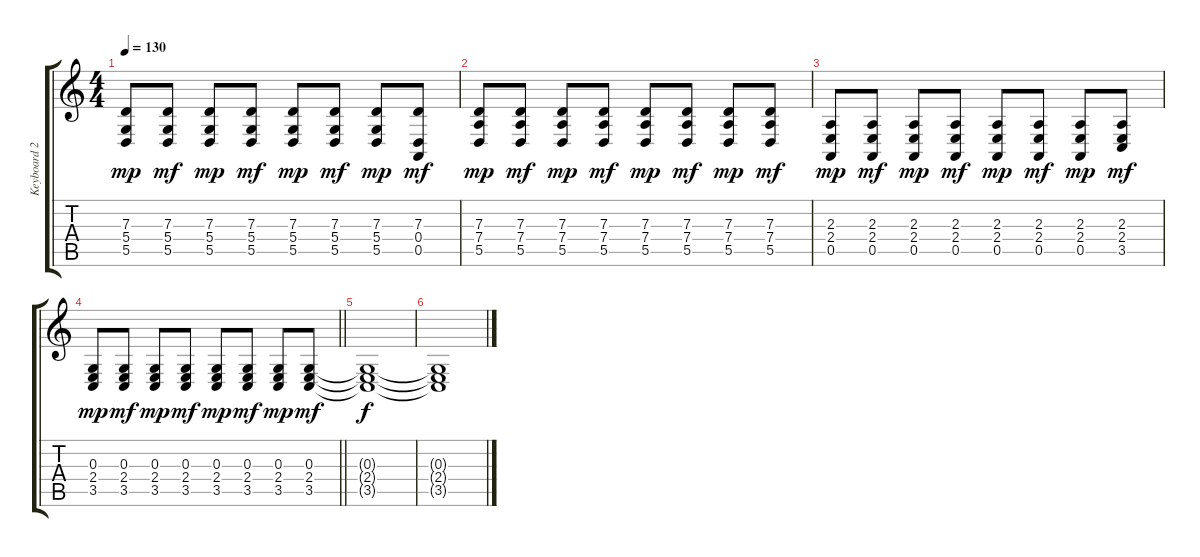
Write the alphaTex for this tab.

\track ("Keyboard 2" "Keyboard 2") {instrument lead1square}
\staff {score tabs}
\tuning (E4 B3 G3 D3 A2 E2) {hide}
\ts (4 4)
\tempo 130
\clef g2
\ks c
(7.3 5.4 5.5).8{dy mp} (7.3 5.4 5.5).8{dy mf} (7.3 5.4 5.5).8{dy mp} (7.3 5.4 5.5).8{dy mf} (7.3 5.4 5.5).8{dy mp} (7.3 5.4 5.5).8{dy mf} (7.3 5.4 5.5).8{dy mp} (7.3 0.4 0.5).8{dy mf} |
(7.3 7.4 5.5).8{dy mp} (7.3 7.4 5.5).8{dy mf} (7.3 7.4 5.5).8{dy mp} (7.3 7.4 5.5).8{dy mf} (7.3 7.4 5.5).8{dy mp} (7.3 7.4 5.5).8{dy mf} (7.3 7.4 5.5).8{dy mp} (7.3 7.4 5.5).8{dy mf} |
(2.3 2.4 0.5).8{dy mp} (2.3 2.4 0.5).8{dy mf} (2.3 2.4 0.5).8{dy mp} (2.3 2.4 0.5).8{dy mf} (2.3 2.4 0.5).8{dy mp} (2.3 2.4 0.5).8{dy mf} (2.3 2.4 0.5).8{dy mp} (2.3 2.4 3.5).8{dy mf} |
\barLineRight lightlight
(0.3 2.4 3.5).8{dy mp} (0.3 2.4 3.5).8{dy mf} (0.3 2.4 3.5).8{dy mp} (0.3 2.4 3.5).8{dy mf} (0.3 2.4 3.5).8{dy mp} (0.3 2.4 3.5).8{dy mf} (0.3 2.4 3.5).8{dy mp} (0.3 2.4 3.5).8{dy mf volume 0} |
(0.3{t} 2.4{t} 3.5{t}).1{dy f} |
(0.3{t} 2.4{t} 3.5{t}).1
